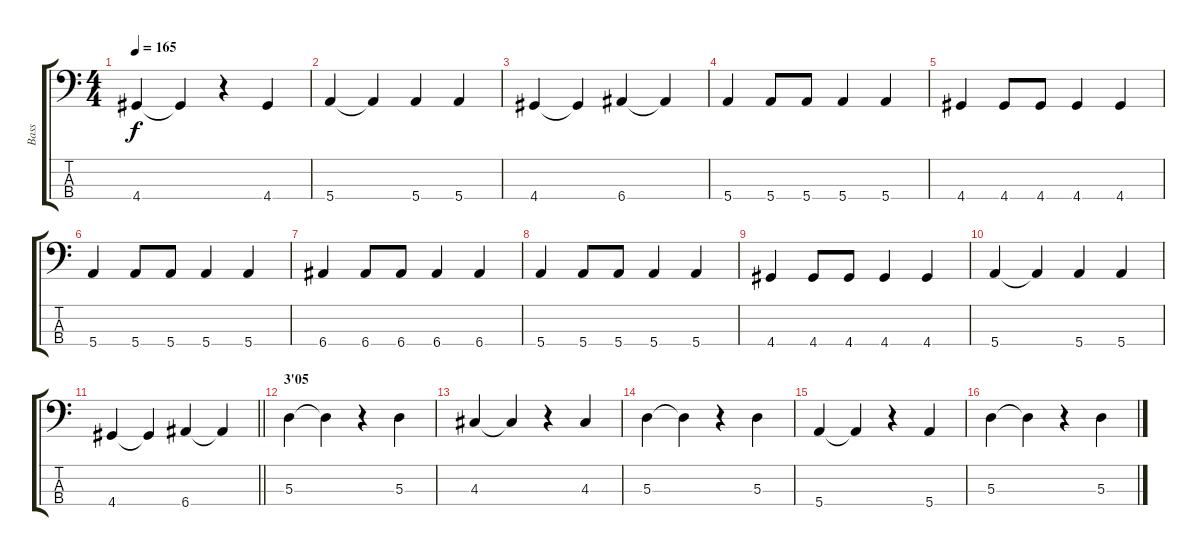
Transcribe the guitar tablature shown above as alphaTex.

\track ("Bass" "Bass") {instrument electricbassfinger}
\staff {score tabs}
\tuning (G2 D2 A1 E1) {hide}
\ts (4 4)
\tempo 165
\clef f4
\ks c
4.4.4{dy f} 4.4{t}.4 r.4 4.4.4 |
5.4.4 5.4{t}.4 5.4.4 5.4.4 |
4.4.4 4.4{t}.4 6.4.4 6.4{t}.4 |
5.4.4 5.4.8 5.4.8 5.4.4 5.4.4 |
4.4.4 4.4.8 4.4.8 4.4.4 4.4.4 |
5.4.4 5.4.8 5.4.8 5.4.4 5.4.4 |
6.4.4 6.4.8 6.4.8 6.4.4 6.4.4 |
5.4.4 5.4.8 5.4.8 5.4.4 5.4.4 |
4.4.4 4.4.8 4.4.8 4.4.4 4.4.4 |
5.4.4 5.4{t}.4 5.4.4 5.4.4 |
\barLineRight lightlight
4.4.4 4.4{t}.4 6.4.4 6.4{t}.4 |
\section ("" "3'05")
5.3.4 5.3{t}.4 r.4 5.3.4 |
4.3.4 4.3{t}.4 r.4 4.3.4 |
5.3.4 5.3{t}.4 r.4 5.3.4 |
5.4.4 5.4{t}.4 r.4 5.4.4 |
5.3.4 5.3{t}.4 r.4 5.3.4
